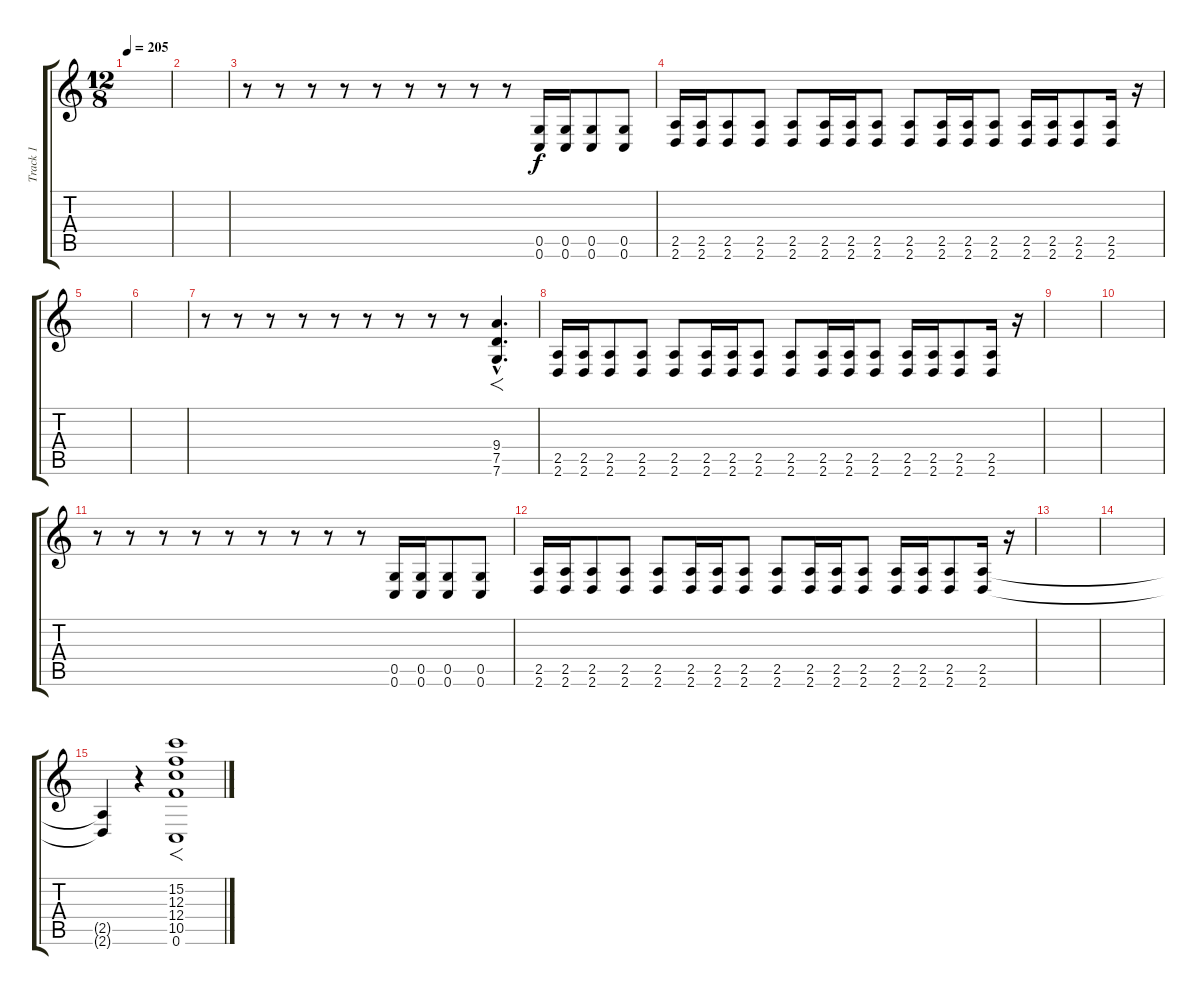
\track ("Track 1" "Track 1") {instrument overdrivenguitar}
\staff {score tabs}
\tuning (D4 A3 F3 C3 G2 C2) {hide}
\ts (12 8)
\tempo 205
\clef g2
\ks c
|
|
r.8 r.8 r.8 r.8 r.8 r.8 r.8 r.8 r.8 (0.5 0.6).16 (0.5 0.6).16 (0.5 0.6).8 (0.5 0.6).8 |
(2.5 2.6).16 (2.5 2.6).16 (2.5 2.6).8 (2.5 2.6).8 (2.5 2.6).8 (2.5 2.6).16 (2.5 2.6).16 (2.5 2.6).8 (2.5 2.6).8 (2.5 2.6).16 (2.5 2.6).16 (2.5 2.6).8 (2.5 2.6).16 (2.5 2.6).16 (2.5 2.6).8 (2.5 2.6).16 r.16 |
|
|
r.8 r.8 r.8 r.8 r.8 r.8 r.8 r.8 r.8 (9.4{hac} 7.5{hac} 7.6{hac}).4{f d} |
(2.5 2.6).16 (2.5 2.6).16 (2.5 2.6).8 (2.5 2.6).8 (2.5 2.6).8 (2.5 2.6).16 (2.5 2.6).16 (2.5 2.6).8 (2.5 2.6).8 (2.5 2.6).16 (2.5 2.6).16 (2.5 2.6).8 (2.5 2.6).16 (2.5 2.6).16 (2.5 2.6).8 (2.5 2.6).16 r.16 |
|
|
r.8 r.8 r.8 r.8 r.8 r.8 r.8 r.8 r.8 (0.5 0.6).16 (0.5 0.6).16 (0.5 0.6).8 (0.5 0.6).8 |
(2.5 2.6).16 (2.5 2.6).16 (2.5 2.6).8 (2.5 2.6).8 (2.5 2.6).8 (2.5 2.6).16 (2.5 2.6).16 (2.5 2.6).8 (2.5 2.6).8 (2.5 2.6).16 (2.5 2.6).16 (2.5 2.6).8 (2.5 2.6).16 (2.5 2.6).16 (2.5 2.6).8 (2.5 2.6).16 r.16 |
|
|
(2.5{t} 2.6{t}).4 r.4 (15.2 12.3 12.4 10.5 0.6).1{f}
